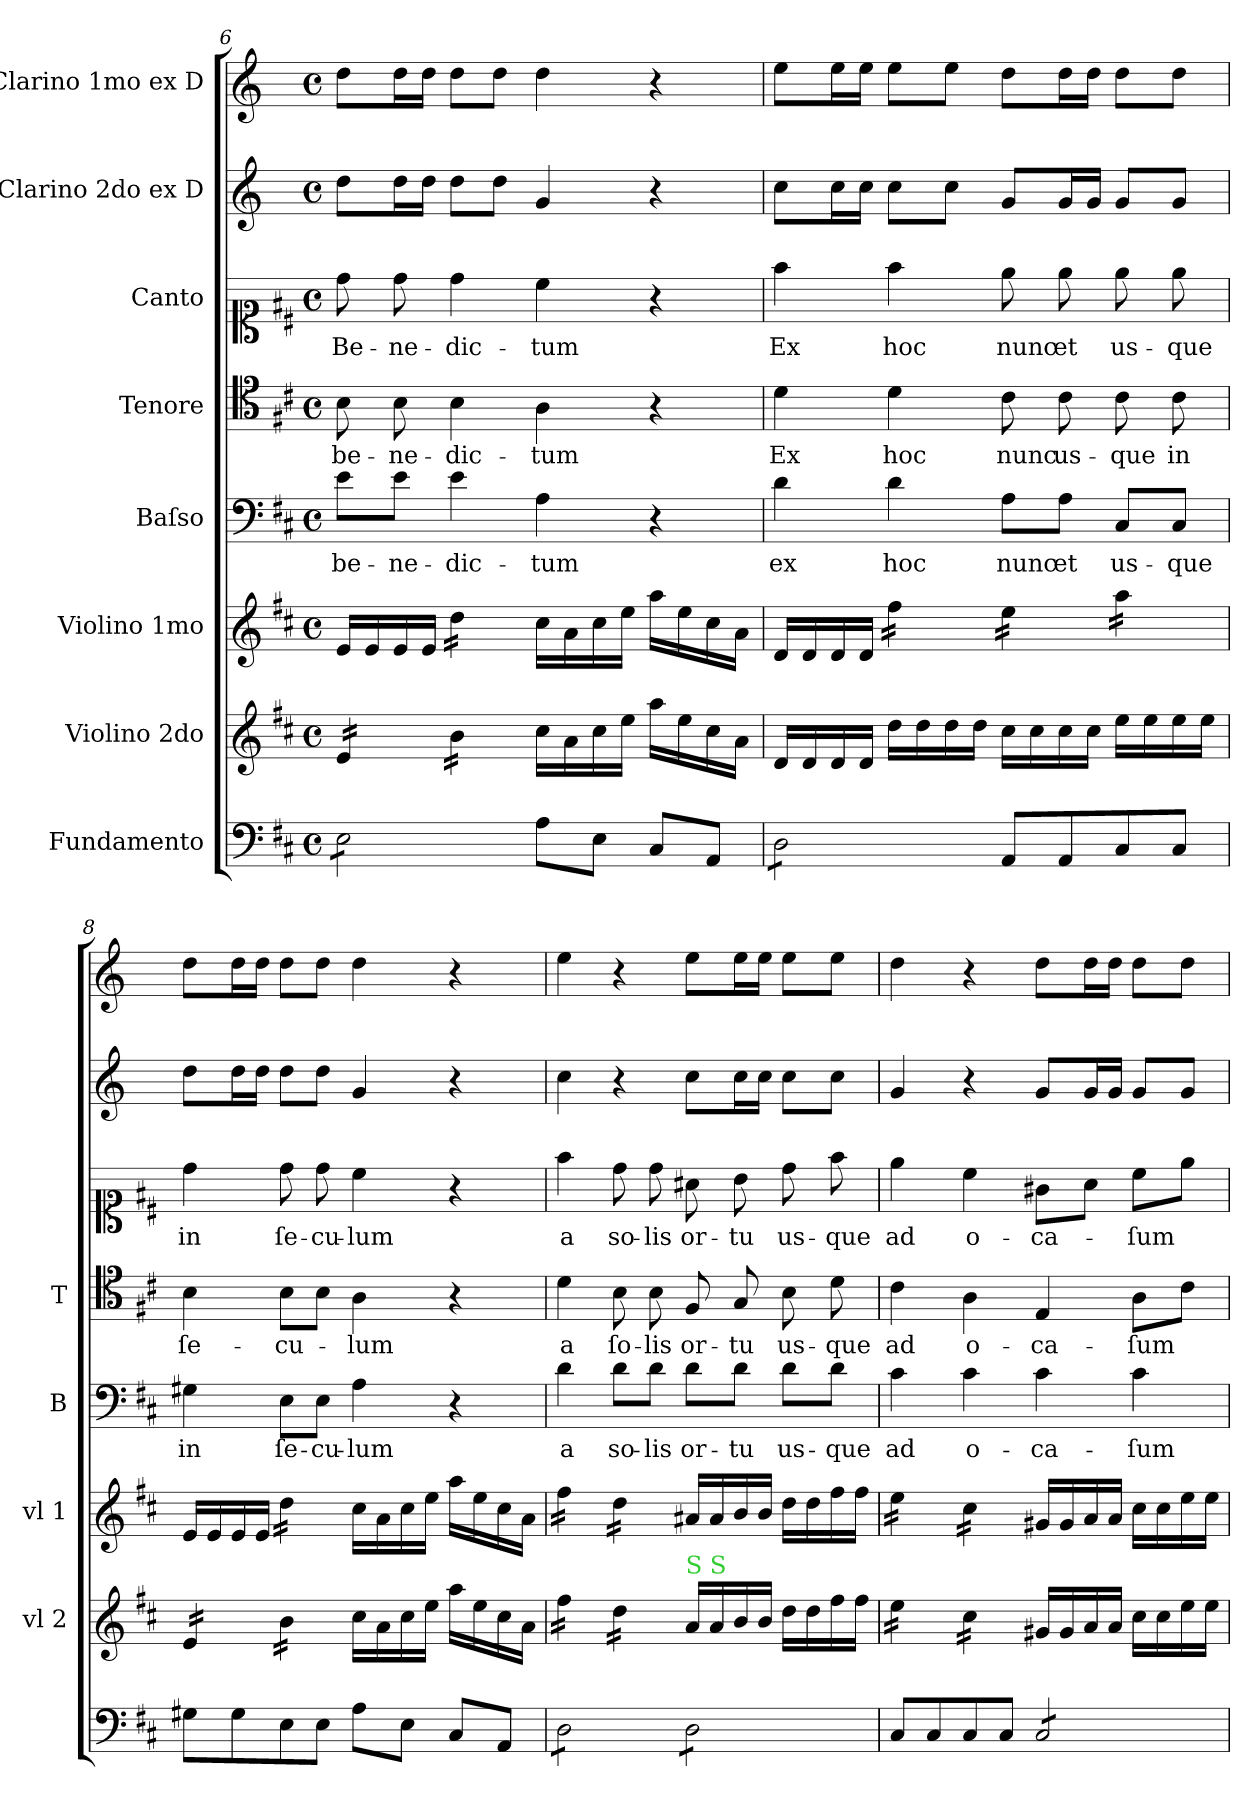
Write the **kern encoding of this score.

**kern	**kern	**kern	**kern	**text	**kern	**text	**kern	**text	**kern	**kern
*part8	*part7	*part6	*part5	*part5	*part4	*part4	*part3	*part3	*part2	*part1
*staff8	*staff7	*staff6	*staff5	*staff5	*staff4	*staff4	*staff3	*staff3	*staff2	*staff1
*I"Fundamento	*I"Violino 2do	*I"Violino 1mo	*I"Baſso	*	*I"Tenore	*	*I"Canto	*	*I"Clarino 2do ex D	*I"Clarino 1mo ex D
*	*I'vl 2	*I'vl 1	*I'B	*	*I'T	*	*	*	*	*
*clefF4	*clefG2	*clefG2	*clefF4	*	*clefC4	*	*clefC1	*	*clefG2	*clefG2
*	*	*	*	*	*	*	*	*	*ITrd-1c-2	*ITrd-1c-2
*k[f#c#]	*k[f#c#]	*k[f#c#]	*k[f#c#]	*	*k[f#c#]	*	*k[f#c#]	*	*k[f#c#]	*k[f#c#]
*D:	*D:	*D:	*D:	*	*D:	*	*D:	*	*D:	*D:
*M4/4	*M4/4	*M4/4	*M4/4	*	*M4/4	*	*M4/4	*	*M4/4	*M4/4
*met(c)	*met(c)	*met(c)	*met(c)	*	*met(c)	*	*met(c)	*	*met(c)	*met(c)
=6	=6	=6	=6	=6	=6	=6	=6	=6	=6	=6
*tremolo	*	*	*	*	*	*	*	*	*	*
*	*tremolo	*	*	*	*	*	*	*	*	*
8E\L	16e/LL	16e/LL	8e\L	be-	8B\	be-	8dd\	Be-	8ee\L	8ee\L
.	16e/	16e/	.	.	.	.	.	.	.	.
8E\	16e/	16e/	8e\J	-ne-	8B\	-ne-	8dd\	-ne-	16ee\L	16ee\L
.	16e/JJ	16e/JJ	.	.	.	.	.	.	16ee\JJ	16ee\JJ
*	*	*tremolo	*	*	*	*	*	*	*	*
8E\	16b\LL	16dd\LL	4e\	-dic-	4B\	-dic-	4dd\	-dic-	8ee\L	8ee\L
.	16b\	16dd\	.	.	.	.	.	.	.	.
8E\J	16b\	16dd\	.	.	.	.	.	.	8ee\J	8ee\J
*Xtremolo	*	*	*	*	*	*	*	*	*	*
.	16b\JJ	16dd\JJ	.	.	.	.	.	.	.	.
*	*	*Xtremolo	*	*	*	*	*	*	*	*
*	*Xtremolo	*	*	*	*	*	*	*	*	*
8A\L	16cc#\LL	16cc#\LL	4A\	-tum	4A\	-tum	4cc#\	-tum	4a/	4ee\
.	16a\	16a\	.	.	.	.	.	.	.	.
8E\J	16cc#\	16cc#\	.	.	.	.	.	.	.	.
.	16ee\JJ	16ee\JJ	.	.	.	.	.	.	.	.
8C#/L	16aa\LL	16aa\LL	4r	.	4r	.	4r	.	4r	4r
.	16ee\	16ee\	.	.	.	.	.	.	.	.
8AA/J	16cc#\	16cc#\	.	.	.	.	.	.	.	.
.	16a\JJ	16a\JJ	.	.	.	.	.	.	.	.
=7	=7	=7	=7	=7	=7	=7	=7	=7	=7	=7
*tremolo	*	*	*	*	*	*	*	*	*	*
8D\L	16d/LL	16d/LL	4d\	ex	4d\	Ex	4ff#\	Ex	8dd\L	8ff#\L
.	16d/	16d/	.	.	.	.	.	.	.	.
8D\	16d/	16d/	.	.	.	.	.	.	16dd\L	16ff#\L
.	16d/JJ	16d/JJ	.	.	.	.	.	.	16dd\JJ	16ff#\JJ
*	*	*tremolo	*	*	*	*	*	*	*	*
8D\	16dd\LL	16ff#\LL	4d\	hoc	4d\	hoc	4ff#\	hoc	8dd\L	8ff#\L
.	16dd\	16ff#\	.	.	.	.	.	.	.	.
8D\J	16dd\	16ff#\	.	.	.	.	.	.	8dd\J	8ff#\J
*Xtremolo	*	*	*	*	*	*	*	*	*	*
.	16dd\JJ	16ff#\JJ	.	.	.	.	.	.	.	.
8AA/L	16cc#\LL	16ee\LL	8A\L	nunc	8c#\	nunc	8ee\	nunc	8a/L	8ee\L
.	16cc#\	16ee\	.	.	.	.	.	.	.	.
8AA/	16cc#\	16ee\	8A\J	et	8c#\	us-	8ee\	et	16a/L	16ee\L
.	16cc#\JJ	16ee\JJ	.	.	.	.	.	.	16a/JJ	16ee\JJ
8C#/	16ee\LL	16aa\LL	8C#/L	us-	8c#\	-que	8ee\	us-	8a/L	8ee\L
.	16ee\	16aa\	.	.	.	.	.	.	.	.
8C#/J	16ee\	16aa\	8C#/J	-que	8c#\	in	8ee\	-que	8a/J	8ee\J
.	16ee\JJ	16aa\JJ	.	.	.	.	.	.	.	.
*	*	*Xtremolo	*	*	*	*	*	*	*	*
=8	=8	=8	=8	=8	=8	=8	=8	=8	=8	=8
*	*tremolo	*	*	*	*	*	*	*	*	*
8G#X\L	16e/LL	16e/LL	4G#X\	in	4B\	ſe-	4dd\	in	8ee\L	8ee\L
.	16e/	16e/	.	.	.	.	.	.	.	.
8G#\	16e/	16e/	.	.	.	.	.	.	16ee\L	16ee\L
.	16e/JJ	16e/JJ	.	.	.	.	.	.	16ee\JJ	16ee\JJ
*	*	*tremolo	*	*	*	*	*	*	*	*
8E\	16b\LL	16dd\LL	8E\L	ſe-	8B\L	-cu-	8dd\	ſe-	8ee\L	8ee\L
.	16b\	16dd\	.	.	.	.	.	.	.	.
8E\J	16b\	16dd\	8E\J	-cu-	8B\J	.	8dd\	-cu-	8ee\J	8ee\J
.	16b\JJ	16dd\JJ	.	.	.	.	.	.	.	.
*	*	*Xtremolo	*	*	*	*	*	*	*	*
*	*Xtremolo	*	*	*	*	*	*	*	*	*
8A\L	16cc#\LL	16cc#\LL	4A\	-lum	4A\	-lum	4cc#\	-lum	4a/	4ee\
.	16a\	16a\	.	.	.	.	.	.	.	.
8E\J	16cc#\	16cc#\	.	.	.	.	.	.	.	.
.	16ee\JJ	16ee\JJ	.	.	.	.	.	.	.	.
8C#/L	16aa\LL	16aa\LL	4r	.	4r	.	4r	.	4r	4r
.	16ee\	16ee\	.	.	.	.	.	.	.	.
8AA/J	16cc#\	16cc#\	.	.	.	.	.	.	.	.
.	16a\JJ	16a\JJ	.	.	.	.	.	.	.	.
=9	=9	=9	=9	=9	=9	=9	=9	=9	=9	=9
*tremolo	*	*	*	*	*	*	*	*	*	*
*	*tremolo	*	*	*	*	*	*	*	*	*
*	*	*tremolo	*	*	*	*	*	*	*	*
8D\L	16ff#\LL	16ff#\LL	4d\	a	4d\	a	4ff#\	a	4dd\	4ff#\
.	16ff#\	16ff#\	.	.	.	.	.	.	.	.
8D\	16ff#\	16ff#\	.	.	.	.	.	.	.	.
.	16ff#\JJ	16ff#\JJ	.	.	.	.	.	.	.	.
8D\	16dd\LL	16dd\LL	8d\L	so-	8B\	ſo-	8dd\	so-	4r	4r
.	16dd\	16dd\	.	.	.	.	.	.	.	.
8D\J	16dd\	16dd\	8d\J	-lis	8B\	-lis	8dd\	-lis	.	.
.	16dd\JJ	16dd\JJ	.	.	.	.	.	.	.	.
*	*	*Xtremolo	*	*	*	*	*	*	*	*
*	*Xtremolo	*	*	*	*	*	*	*	*	*
!	!LO:TX:a:color=limegreen:t=S	!	!	!	!	!	!	!	!	!
8D\L	16a/LL	16a#X/LL	8d\L	or-	8F#/	or-	8a#X\	or-	8dd\L	8ff#\L
!	!LO:TX:a:color=limegreen:t=S	!	!	!	!	!	!	!	!	!
.	16a/	16a#/	.	.	.	.	.	.	.	.
8D\	16b/	16b/	8d\J	-tu	8G/	-tu	8b\	-tu	16dd\L	16ff#\L
.	16b/JJ	16b/JJ	.	.	.	.	.	.	16dd\JJ	16ff#\JJ
8D\	16dd\LL	16dd\LL	8d\L	us-	8B\	us-	8dd\	us-	8dd\L	8ff#\L
.	16dd\	16dd\	.	.	.	.	.	.	.	.
8D\J	16ff#\	16ff#\	8d\J	-que	8d\	-que	8ff#\	-que	8dd\J	8ff#\J
*Xtremolo	*	*	*	*	*	*	*	*	*	*
.	16ff#\JJ	16ff#\JJ	.	.	.	.	.	.	.	.
=10	=10	=10	=10	=10	=10	=10	=10	=10	=10	=10
*	*tremolo	*	*	*	*	*	*	*	*	*
*	*	*tremolo	*	*	*	*	*	*	*	*
8C#/L	16ee\LL	16ee\LL	4c#\	ad	4c#\	ad	4ee\	ad	4a/	4ee\
.	16ee\	16ee\	.	.	.	.	.	.	.	.
8C#/	16ee\	16ee\	.	.	.	.	.	.	.	.
.	16ee\JJ	16ee\JJ	.	.	.	.	.	.	.	.
8C#/	16cc#\LL	16cc#\LL	4c#\	o-	4A\	o-	4cc#\	o-	4r	4r
.	16cc#\	16cc#\	.	.	.	.	.	.	.	.
8C#/J	16cc#\	16cc#\	.	.	.	.	.	.	.	.
.	16cc#\JJ	16cc#\JJ	.	.	.	.	.	.	.	.
*	*	*Xtremolo	*	*	*	*	*	*	*	*
*	*Xtremolo	*	*	*	*	*	*	*	*	*
*tremolo	*	*	*	*	*	*	*	*	*	*
8C#/L	16g#X/LL	16g#X/LL	4c#\	-ca-	4E/	-ca-	8g#X\L	-ca-	8a/L	8ee\L
.	16g#/	16g#/	.	.	.	.	.	.	.	.
8C#/	16a/	16a/	.	.	.	.	8a\J	.	16a/L	16ee\L
.	16a/JJ	16a/JJ	.	.	.	.	.	.	16a/JJ	16ee\JJ
8C#/	16cc#\LL	16cc#\LL	4c#\	-ſum	8A\L	-ſum	8cc#\L	-ſum	8a/L	8ee\L
.	16cc#\	16cc#\	.	.	.	.	.	.	.	.
8C#/J	16ee\	16ee\	.	.	8c#\J	.	8ee\J	.	8a/J	8ee\J
*Xtremolo	*	*	*	*	*	*	*	*	*	*
.	16ee\JJ	16ee\JJ	.	.	.	.	.	.	.	.
=	=	=	=	=	=	=	=	=	=	=
*-	*-	*-	*-	*-	*-	*-	*-	*-	*-	*-
